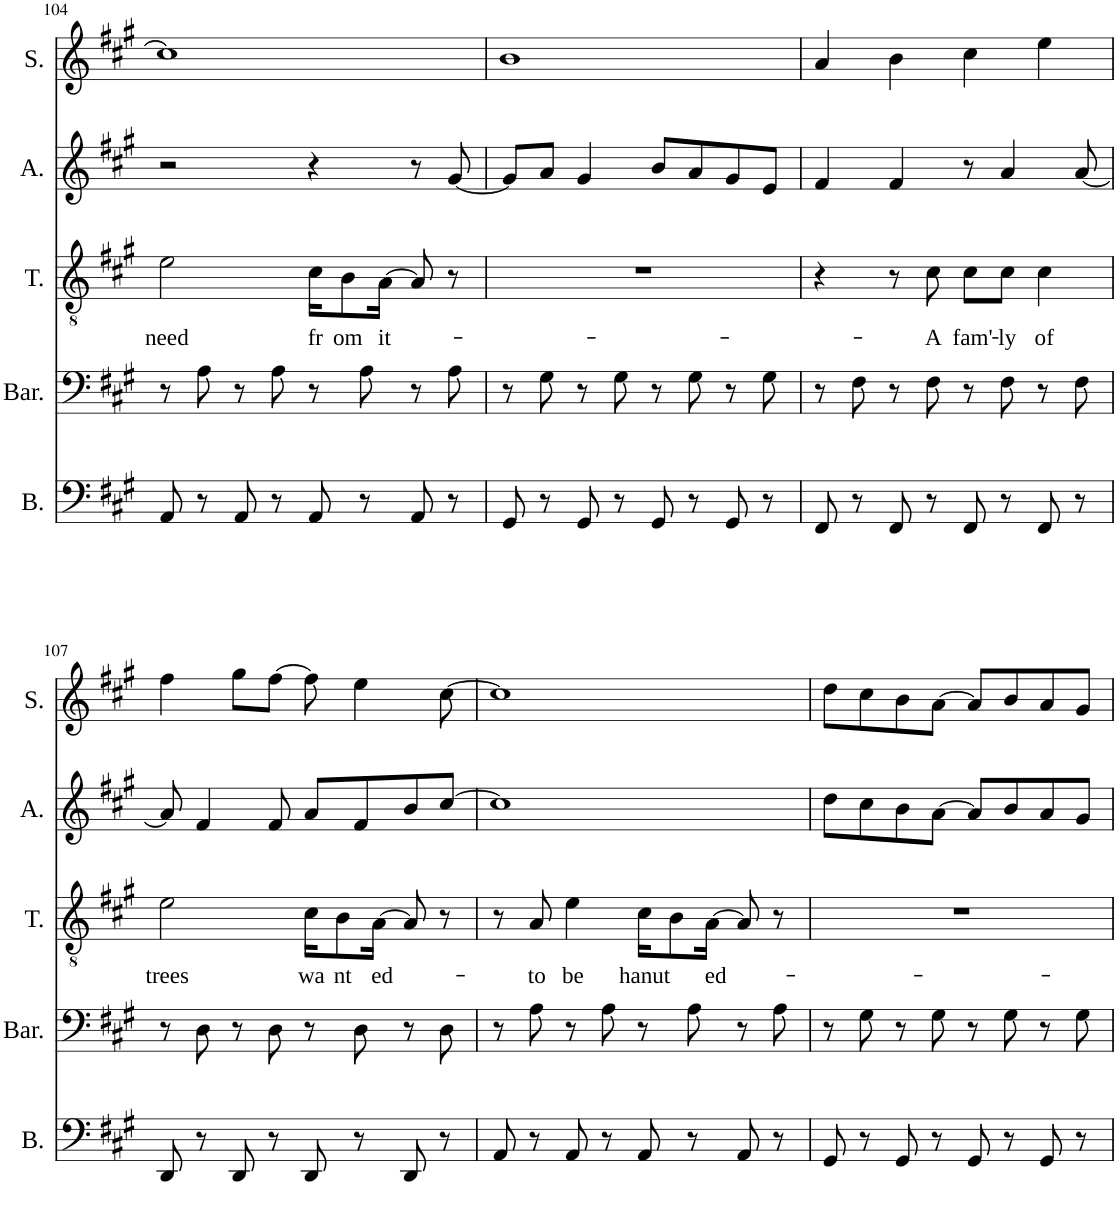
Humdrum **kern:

**kern	**kern	**kern	**text	**kern	**kern
*part5	*part4	*part3	*part3	*part2	*part1
*staff5	*staff4	*staff3	*staff3	*staff2	*staff1
*I"Bass	*I"Baritone	*I"Tenor	*	*I"Alto	*I"Soprano
*I'B.	*I'Bar.	*I'T.	*	*I'A.	*I'S.
!!LO:PB:g=z
*clefF4	*clefF4	*clefGv2	*	*clefG2	*clefG2
*k[f#c#g#]	*k[f#c#g#]	*k[f#c#g#]	*	*k[f#c#g#]	*k[f#c#g#]
*M4/4	*M4/4	*M4/4	*	*M4/4	*M4/4
=104	=104	=104	=104	=104	=104
!	!	!	!LO:LY:b	!	!
8AA/	8r	2e\	need	2r	1cc#]
8r	8A\	.	.	.	.
8AA/	8r	.	.	.	.
8r	8A\	.	.	.	.
!	!	!	!LO:LY:b	!	!
8AA/	8r	16c#\KL	fr	4r	.
!	!	!	!LO:LY:b	!	!
.	.	8B\	om	.	.
8r	8A\	.	.	.	.
!	!	!	!LO:LY:b	!	!
.	.	[16A\Jk	it-	.	.
8AA/	8r	8A/]	.	8r	.
8r	8A\	8r	.	[8g#/	.
=105	=105	=105	=105	=105	=105
8GG#/	8r	1r	.	8g#/L]	1b
8r	8G#\	.	.	8a/J	.
8GG#/	8r	.	.	4g#/	.
8r	8G#\	.	.	.	.
8GG#/	8r	.	.	8b/L	.
8r	8G#\	.	.	8a/	.
8GG#/	8r	.	.	8g#/	.
8r	8G#\	.	.	8e/J	.
=106	=106	=106	=106	=106	=106
8FF#/	8r	4r	.	4f#/	4a/
8r	8F#\	.	.	.	.
8FF#/	8r	8r	.	4f#/	4b\
!	!	!	!LO:LY:b	!	!
8r	8F#\	8c#\	A	.	.
!	!	!	!LO:LY:b	!	!
8FF#/	8r	8c#\L	fam'-	8r	4cc#\
!	!	!	!LO:LY:b	!	!
8r	8F#\	8c#\J	-ly	4a/	.
!	!	!	!LO:LY:b	!	!
8FF#/	8r	4c#\	of	.	4ee\
8r	8F#\	.	.	[8a/	.
!!LO:LB:g=z
=107	=107	=107	=107	=107	=107
!	!	!	!LO:LY:b	!	!
8DD/	8r	2e\	trees	8a/]	4ff#\
8r	8D\	.	.	4f#/	.
8DD/	8r	.	.	.	8gg#\L
8r	8D\	.	.	8f#/	[8ff#\J
!	!	!	!LO:LY:b	!	!
8DD/	8r	16c#\KL	wa	8a/L	8ff#\]
!	!	!	!LO:LY:b	!	!
.	.	8B\	nt	.	.
8r	8D\	.	.	8f#/	4ee\
!	!	!	!LO:LY:b	!	!
.	.	[16A\Jk	ed-	.	.
8DD/	8r	8A/]	.	8b/	.
8r	8D\	8r	.	[8cc#/J	[8cc#\
=108	=108	=108	=108	=108	=108
8AA/	8r	8r	.	1cc#]	1cc#]
!	!	!	!LO:LY:b	!	!
8r	8A\	8A/	to	.	.
!	!	!	!LO:LY:b	!	!
8AA/	8r	4e\	be	.	.
8r	8A\	.	.	.	.
!	!	!	!LO:LY:b	!	!
8AA/	8r	16c#\KL	hanut	.	.
.	.	8B\	.	.	.
8r	8A\	.	.	.	.
!	!	!	!LO:LY:b	!	!
.	.	[16A\Jk	ed-	.	.
8AA/	8r	8A/]	.	.	.
8r	8A\	8r	.	.	.
=109	=109	=109	=109	=109	=109
8GG#/	8r	1r	.	8dd\L	8dd\L
8r	8G#\	.	.	8cc#\	8cc#\
8GG#/	8r	.	.	8b\	8b\
8r	8G#\	.	.	[8a\J	[8a\J
8GG#/	8r	.	.	8a/L]	8a/L]
8r	8G#\	.	.	8b/	8b/
8GG#/	8r	.	.	8a/	8a/
8r	8G#\	.	.	8g#/J	8g#/J
=	=	=	=	=	=
*-	*-	*-	*-	*-	*-
